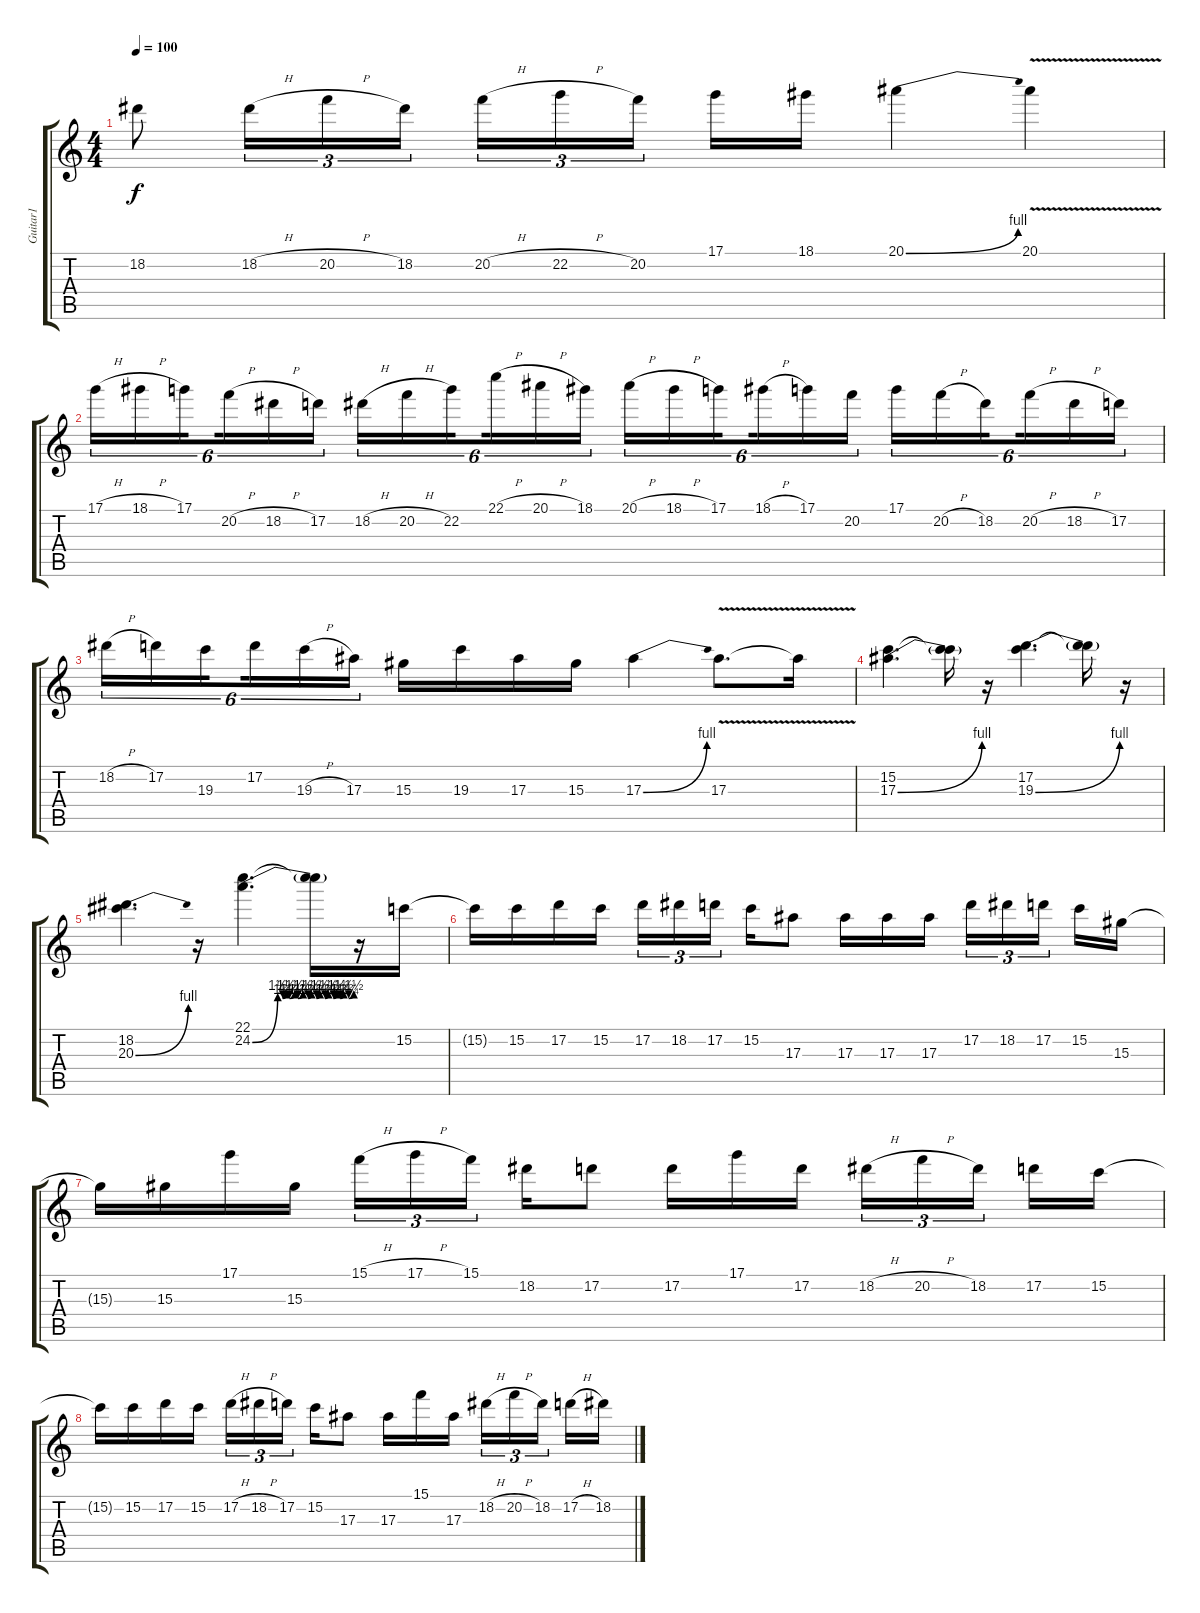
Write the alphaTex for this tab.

\track ("Guitar1" "Guitar1") {instrument distortionguitar}
\staff {score tabs}
\tuning (D4 A3 F3 C3 G2 C2) {hide}
\ts (4 4)
\tempo 100
\clef g2
\ks c
18.2.8{dy f} 18.2{h}.16{tu (3 2)} 20.2{h}.16{tu (3 2)} 18.2.16{tu (3 2)} 20.2{h}.16{tu (3 2)} 22.2{h}.16{tu (3 2)} 20.2.16{tu (3 2) beam splitsecondary} 17.1.16 18.1.16 20.1{be (bend 0 0 60 4)}.4 20.1{v}.4 |
17.1{h}.16{tu (6 4)} 18.1{h}.16{tu (6 4)} 17.1.16{tu (6 4) beam splitsecondary} 20.2{h}.16{tu (6 4)} 18.2{h}.16{tu (6 4)} 17.2.16{tu (6 4)} 18.2{h}.16{tu (6 4)} 20.2{h}.16{tu (6 4)} 22.2.16{tu (6 4) beam splitsecondary} 22.1{h}.16{tu (6 4)} 20.1{h}.16{tu (6 4)} 18.1.16{tu (6 4)} 20.1{h}.16{tu (6 4)} 18.1{h}.16{tu (6 4)} 17.1.16{tu (6 4) beam splitsecondary} 18.1{h}.16{tu (6 4)} 17.1.16{tu (6 4)} 20.2.16{tu (6 4)} 17.1.16{tu (6 4)} 20.2{h}.16{tu (6 4)} 18.2.16{tu (6 4) beam splitsecondary} 20.2{h}.16{tu (6 4)} 18.2{h}.16{tu (6 4)} 17.2.16{tu (6 4)} |
18.2{h}.16{tu (6 4)} 17.2.16{tu (6 4)} 19.3.16{tu (6 4) beam splitsecondary} 17.2.16{tu (6 4)} 19.3{h}.16{tu (6 4)} 17.3.16{tu (6 4)} 15.3.16 19.3.16 17.3.16 15.3.16 17.3{be (bend 0 0 60 4)}.4 17.3{v}.8{d} 17.3{t}.16 |
(15.2 17.3{be (bend 0 0 60 4)}).4{d} (15.2{t} 17.3{t}).16 r.16 (17.2 19.3{be (bend 0 0 60 4)}).4{d} (17.2{t} 19.3{t}).16 r.16 |
(18.2 20.3{be (bend 0 0 60 4)}).4{d} r.16 (22.1 24.2{be (custom 0 0 15 6 18 5 20 6 22 5 25 6 27 5 30 6 33 5 35 6 38 5 40 6 43 5 45 6 48 5 50 6 52 5 54 6 57 5 60 6)}).4{d} (22.1{t} 24.2{t}).16 r.16 15.2.16 |
15.2{t}.16 15.2.16 17.2.16 15.2.16 17.2.16{tu (3 2)} 18.2.16{tu (3 2)} 17.2.16{tu (3 2) beam splitsecondary} 15.2.16 17.3.8 17.3.16 17.3.16 17.3.16 17.2.16{tu (3 2)} 18.2.16{tu (3 2)} 17.2.16{tu (3 2) beam splitsecondary} 15.2.16 15.3.16 |
15.3{t}.16 15.3.16 17.1.16 15.3.16 15.1{h}.16{tu (3 2)} 17.1{h}.16{tu (3 2)} 15.1.16{tu (3 2) beam splitsecondary} 18.2.16 17.2.8 17.2.16 17.1.16 17.2.16 18.2{h}.16{tu (3 2)} 20.2{h}.16{tu (3 2)} 18.2.16{tu (3 2) beam splitsecondary} 17.2.16 15.2.16 |
15.2{t}.16 15.2.16 17.2.16 15.2.16 17.2{h}.16{tu (3 2)} 18.2{h}.16{tu (3 2)} 17.2.16{tu (3 2) beam splitsecondary} 15.2.16 17.3.8 17.3.16 15.1.16 17.3.16 18.2{h}.16{tu (3 2)} 20.2{h}.16{tu (3 2)} 18.2.16{tu (3 2) beam splitsecondary} 17.2{h}.16 18.2.16
